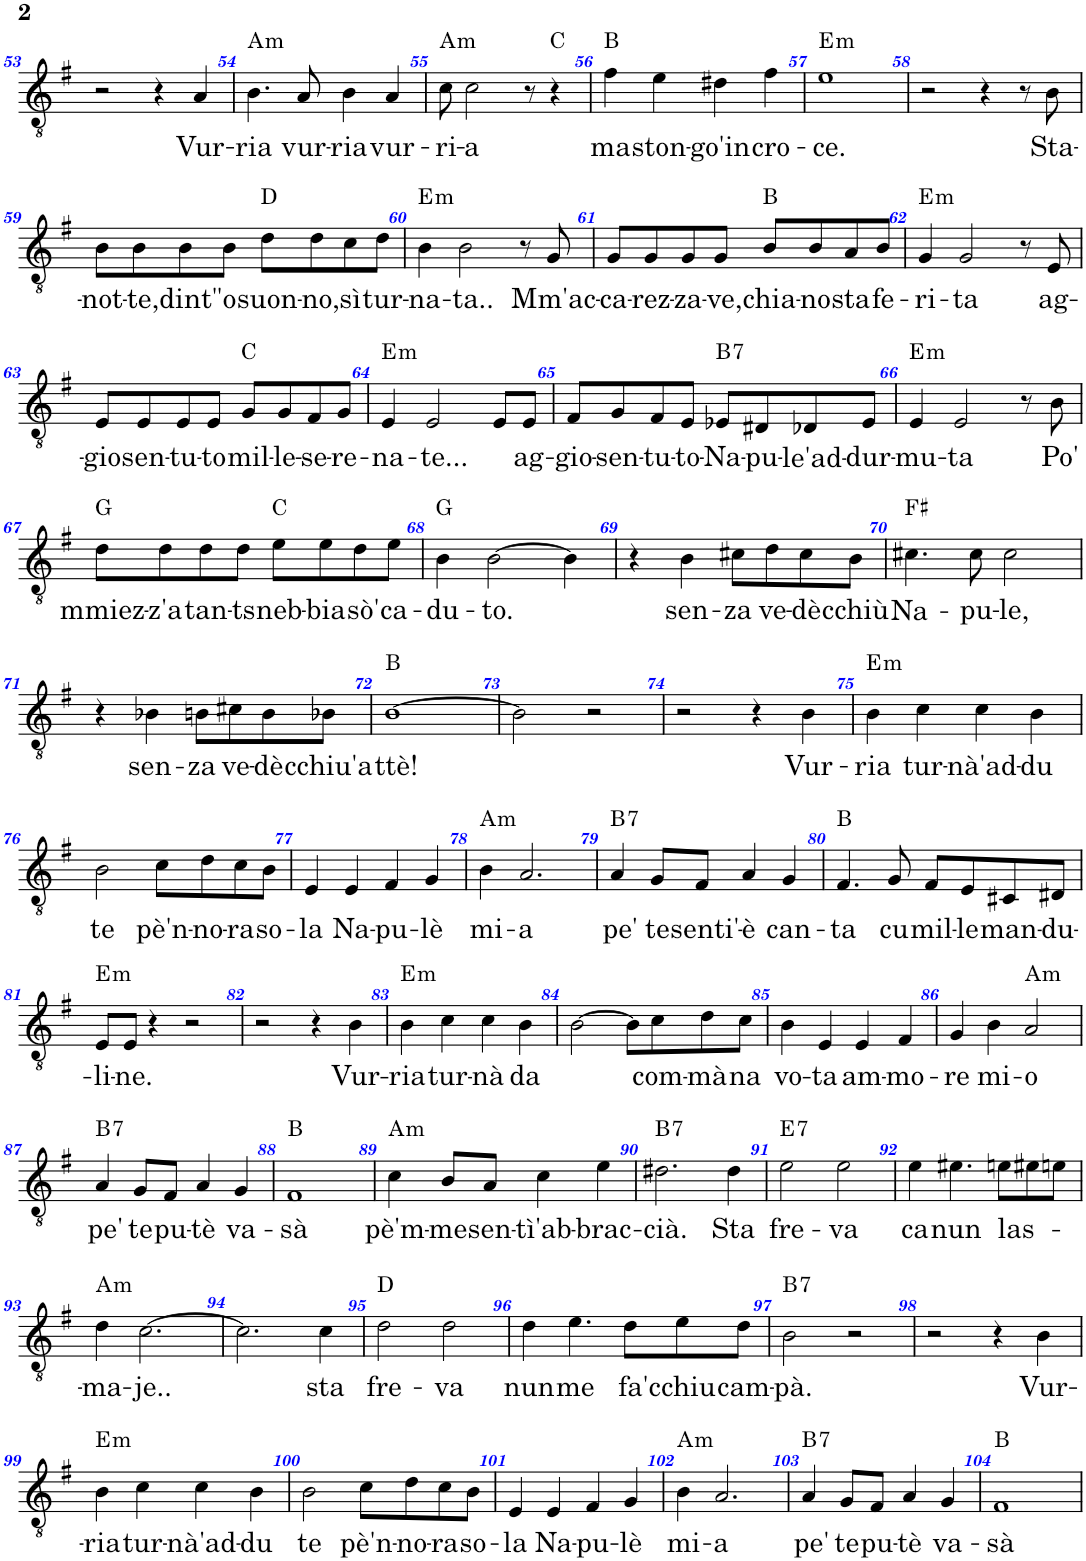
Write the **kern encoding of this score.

**kern	**text	**harte
*part1	*part1	*part1
*staff1	*staff1	*
*I"Chitarra acustica	*	*
!!LO:PB:g=z
*clefGv2	*	*
*k[f#]	*	*
*M4/4	*	*
=53	=53	=53
2r	.	.
4r	.	.
!	!LO:LY:b	!
4A/	Vur-	.
=54	=54	=54
!	!LO:LY:b	!LO:H:kt=m
4.B\	-ria	A:min
!	!LO:LY:b	!
8A/	vur-	.
!	!LO:LY:b	!
4B\	-ria	.
!	!LO:LY:b	!
4A/	vur-	.
=55	=55	=55
!	!LO:LY:b	!LO:H:kt=m
8c\	-ri-	A:min
!	!LO:LY:b	!
2c\	a	.
8r	.	.
4r	.	C:maj
=56	=56	=56
!	!LO:LY:b	!
4f#\	ma	B:maj
!	!LO:LY:b	!
4e\	ston-	.
!	!LO:LY:b	!
4d#X\	-go'in	.
!	!LO:LY:b	!
4f#\	cro-	.
=57	=57	=57
!	!LO:LY:b	!LO:H:kt=m
1e	-ce.	E:min
=58	=58	=58
2r	.	.
4r	.	.
8r	.	.
!	!LO:LY:b	!
8B\	Sta-	.
!!LO:LB:g=z
=59	=59	=59
!	!LO:LY:b	!
8B\L	-not-	.
!	!LO:LY:b	!
8B\	-te,	.
!	!LO:LY:b	!
8B\	dint'	.
!	!LO:LY:b	!
8B\J	'o	.
!	!LO:LY:b	!
8d\L	suon-	D:maj
!	!LO:LY:b	!
8d\	-no,	.
!	!LO:LY:b	!
8c\	sì	.
!	!LO:LY:b	!
8d\J	tur-	.
=60	=60	=60
!	!LO:LY:b	!LO:H:kt=m
4B\	-na-	E:min
!	!LO:LY:b	!
2B\	-ta..	.
8r	.	.
!	!LO:LY:b	!
8G/	Mm'ac-	.
=61	=61	=61
!	!LO:LY:b	!
8G/L	-ca-	.
!	!LO:LY:b	!
8G/	-rez-	.
!	!LO:LY:b	!
8G/	-za-	.
!	!LO:LY:b	!
8G/J	-ve,	.
!	!LO:LY:b	!
8B/L	chia-	B:maj
!	!LO:LY:b	!
8B/	-no	.
!	!LO:LY:b	!
8A/	sta	.
!	!LO:LY:b	!
8B/J	fe-	.
=62	=62	=62
!	!LO:LY:b	!LO:H:kt=m
4G/	-ri-	E:min
!	!LO:LY:b	!
2G/	-ta	.
8r	.	.
!	!LO:LY:b	!
8E/	ag-	.
!!LO:LB:g=z
=63	=63	=63
!	!LO:LY:b	!
8E/L	-gio	.
!	!LO:LY:b	!
8E/	sen-	.
!	!LO:LY:b	!
8E/	-tu-	.
!	!LO:LY:b	!
8E/J	-to	.
!	!LO:LY:b	!
8G/L	mil-	C:maj
!	!LO:LY:b	!
8G/	-le-	.
!	!LO:LY:b	!
8F#/	-se-	.
!	!LO:LY:b	!
8G/J	-re-	.
=64	=64	=64
!	!LO:LY:b	!LO:H:kt=m
4E/	-na-	E:min
!	!LO:LY:b	!
2E/	te...	.
8E/L	.	.
!	!LO:LY:b	!
8E/J	-ag-	.
=65	=65	=65
!	!LO:LY:b	!
8F#/L	-gio-	.
!	!LO:LY:b	!
8G/	-sen-	.
!	!LO:LY:b	!
8F#/	-tu-	.
!	!LO:LY:b	!
8E/J	-to-	.
!	!LO:LY:b	!LO:H:kt=7
8E-X/L	-Na-	B:7
!	!LO:LY:b	!
8D#X/	-pu-	.
!	!LO:LY:b	!
8D-X/	-le'ad-	.
!	!LO:LY:b	!
8E-/J	-dur-	.
=66	=66	=66
!	!LO:LY:b	!LO:H:kt=m
4E/	-mu-	E:min
!	!LO:LY:b	!
2E/	-ta	.
8r	.	.
!	!LO:LY:b	!
8B\	Po'	.
!!LO:LB:g=z
=67	=67	=67
!	!LO:LY:b	!
8d\L	mmiez-	G:maj
!	!LO:LY:b	!
8d\	-z'a	.
!	!LO:LY:b	!
8d\	tan-	.
!	!LO:LY:b	!
8d\J	-ts	.
!	!LO:LY:b	!
8e\L	neb-	C:maj
!	!LO:LY:b	!
8e\	-bia	.
!	!LO:LY:b	!
8d\	sò'	.
!	!LO:LY:b	!
8e\J	ca-	.
=68	=68	=68
!	!LO:LY:b	!
4B\	-du-	G:maj
!	!LO:LY:b	!
[2B\	-to.	.
4B\]	.	.
=69	=69	=69
4r	.	.
!	!LO:LY:b	!
4B\	sen-	.
!	!LO:LY:b	!
8c#X\L	-za	.
!	!LO:LY:b	!
8d\	ve-	.
!	!LO:LY:b	!
8c#\	-dè	.
!	!LO:LY:b	!
8B\J	cchiù	.
=70	=70	=70
!	!LO:LY:b	!
4.c#X\	Na-	F#:maj
!	!LO:LY:b	!
8c#\	-pu-	.
!	!LO:LY:b	!
2c#\	-le,	.
!!LO:LB:g=z
=71	=71	=71
4r	.	.
!	!LO:LY:b	!
4B-X\	sen-	.
!	!LO:LY:b	!
8Bn\L	-za	.
!	!LO:LY:b	!
8c#X\	ve-	.
!	!LO:LY:b	!
8B\	-dè	.
!	!LO:LY:b	!
8B-X\J	cchiu'a	.
=72	=72	=72
!	!LO:LY:b	!
[1B	ttè!	B:maj
=73	=73	=73
2B\]	.	.
2r	.	.
=74	=74	=74
2r	.	.
4r	.	.
!	!LO:LY:b	!
4B\	Vur-	.
=75	=75	=75
!	!LO:LY:b	!LO:H:kt=m
4B\	-ria	E:min
!	!LO:LY:b	!
4c\	tur-	.
!	!LO:LY:b	!
4c\	-nà'ad-	.
!	!LO:LY:b	!
4B\	-du	.
!!LO:LB:g=z
=76	=76	=76
!	!LO:LY:b	!
2B\	te	.
!	!LO:LY:b	!
8c\L	pè'n-	.
!	!LO:LY:b	!
8d\	-no-	.
!	!LO:LY:b	!
8c\	-ra	.
!	!LO:LY:b	!
8B\J	so-	.
=77	=77	=77
!	!LO:LY:b	!
4E/	la	.
!	!LO:LY:b	!
4E/	Na-	.
!	!LO:LY:b	!
4F#/	-pu-	.
!	!LO:LY:b	!
4G/	-lè	.
=78	=78	=78
!	!LO:LY:b	!LO:H:kt=m
4B\	mi-	A:min
!	!LO:LY:b	!
2.A/	-a	.
=79	=79	=79
!	!LO:LY:b	!LO:H:kt=7
4A/	pe'	B:7
!	!LO:LY:b	!
8G/L	te	.
!	!LO:LY:b	!
8F#/J	senti'-	.
!	!LO:LY:b	!
4A/	-è	.
!	!LO:LY:b	!
4G/	can-	.
=80	=80	=80
!	!LO:LY:b	!
4.F#/	-ta	B:maj
!	!LO:LY:b	!
8G/	cu	.
!	!LO:LY:b	!
8F#/L	mil-	.
!	!LO:LY:b	!
8E/	-le	.
!	!LO:LY:b	!
8C#X/	man-	.
!	!LO:LY:b	!
8D#X/J	-du-	.
!!LO:LB:g=z
=81	=81	=81
!	!LO:LY:b	!LO:H:kt=m
8E/L	-li-	E:min
!	!LO:LY:b	!
8E/J	-ne.	.
4r	.	.
2r	.	.
=82	=82	=82
2r	.	.
4r	.	.
!	!LO:LY:b	!
4B\	Vur-	.
=83	=83	=83
!	!LO:LY:b	!LO:H:kt=m
4B\	-ria	E:min
!	!LO:LY:b	!
4c\	tur-	.
!	!LO:LY:b	!
4c\	-nà	.
!	!LO:LY:b	!
4B\	da	.
=84	=84	=84
[2B\	.	.
8B\L]	.	.
!	!LO:LY:b	!
8c\	com-	.
!	!LO:LY:b	!
8d\	-mà	.
!	!LO:LY:b	!
8c\J	na	.
=85	=85	=85
!	!LO:LY:b	!
4B\	vo-	.
!	!LO:LY:b	!
4E/	-ta	.
!	!LO:LY:b	!
4E/	am-	.
!	!LO:LY:b	!
4F#/	-mo-	.
=86	=86	=86
!	!LO:LY:b	!
4G/	-re	.
!	!LO:LY:b	!
4B\	mi-	.
!	!LO:LY:b	!LO:H:kt=m
2A/	-o	A:min
!!LO:LB:g=z
=87	=87	=87
!	!LO:LY:b	!LO:H:kt=7
4A/	pe'	B:7
!	!LO:LY:b	!
8G/L	te	.
!	!LO:LY:b	!
8F#/J	pu-	.
!	!LO:LY:b	!
4A/	-tè	.
!	!LO:LY:b	!
4G/	va-	.
=88	=88	=88
!	!LO:LY:b	!
1F#	-sà	B:maj
=89	=89	=89
!	!LO:LY:b	!LO:H:kt=m
4c\	pè'm-	A:min
!	!LO:LY:b	!
8B/L	-me	.
!	!LO:LY:b	!
8A/J	sen-	.
!	!LO:LY:b	!
4c\	-tì'ab-	.
!	!LO:LY:b	!
4e\	-brac-	.
=90	=90	=90
!	!LO:LY:b	!LO:H:kt=7
2.d#X\	-cià.	B:7
!	!LO:LY:b	!
4d#\	Sta	.
=91	=91	=91
!	!LO:LY:b	!LO:H:kt=7
2e\	fre-	E:7
!	!LO:LY:b	!
2e\	-va	.
=92	=92	=92
!	!LO:LY:b	!
4e\	ca	.
!	!LO:LY:b	!
4.e#X\	nun	.
!	!LO:LY:b	!
8en\L	las-	.
8e#X\	.	.
8en\J	.	.
!!LO:LB:g=z
=93	=93	=93
!	!LO:LY:b	!LO:H:kt=m
4d\	-ma-	A:min
!	!LO:LY:b	!
[2.c\	-je..	.
=94	=94	=94
2.c\]	.	.
!	!LO:LY:b	!
4c\	sta	.
=95	=95	=95
!	!LO:LY:b	!
2d\	fre-	D:maj
!	!LO:LY:b	!
2d\	-va	.
=96	=96	=96
!	!LO:LY:b	!
4d\	nun	.
!	!LO:LY:b	!
4.e\	me	.
!	!LO:LY:b	!
8d\L	fa'	.
!	!LO:LY:b	!
8e\	cchiu	.
!	!LO:LY:b	!
8d\J	cam-	.
=97	=97	=97
!	!LO:LY:b	!LO:H:kt=7
2B\	-pà.	B:7
2r	.	.
=98	=98	=98
2r	.	.
4r	.	.
!	!LO:LY:b	!
4B\	Vur-	.
!!LO:LB:g=z
=99	=99	=99
!	!LO:LY:b	!LO:H:kt=m
4B\	-ria	E:min
!	!LO:LY:b	!
4c\	tur-	.
!	!LO:LY:b	!
4c\	-nà'ad-	.
!	!LO:LY:b	!
4B\	-du	.
=100	=100	=100
!	!LO:LY:b	!
2B\	te	.
!	!LO:LY:b	!
8c\L	pè'n-	.
!	!LO:LY:b	!
8d\	-no-	.
!	!LO:LY:b	!
8c\	-ra	.
!	!LO:LY:b	!
8B\J	so-	.
=101	=101	=101
!	!LO:LY:b	!
4E/	la	.
!	!LO:LY:b	!
4E/	Na-	.
!	!LO:LY:b	!
4F#/	-pu-	.
!	!LO:LY:b	!
4G/	-lè	.
=102	=102	=102
!	!LO:LY:b	!LO:H:kt=m
4B\	mi-	A:min
!	!LO:LY:b	!
2.A/	-a	.
=103	=103	=103
!	!LO:LY:b	!LO:H:kt=7
4A/	pe'	B:7
!	!LO:LY:b	!
8G/L	te	.
!	!LO:LY:b	!
8F#/J	pu-	.
!	!LO:LY:b	!
4A/	-tè	.
!	!LO:LY:b	!
4G/	va-	.
=104	=104	=104
!	!LO:LY:b	!
1F#	-sà	B:maj
=	=	=
*-	*-	*-
